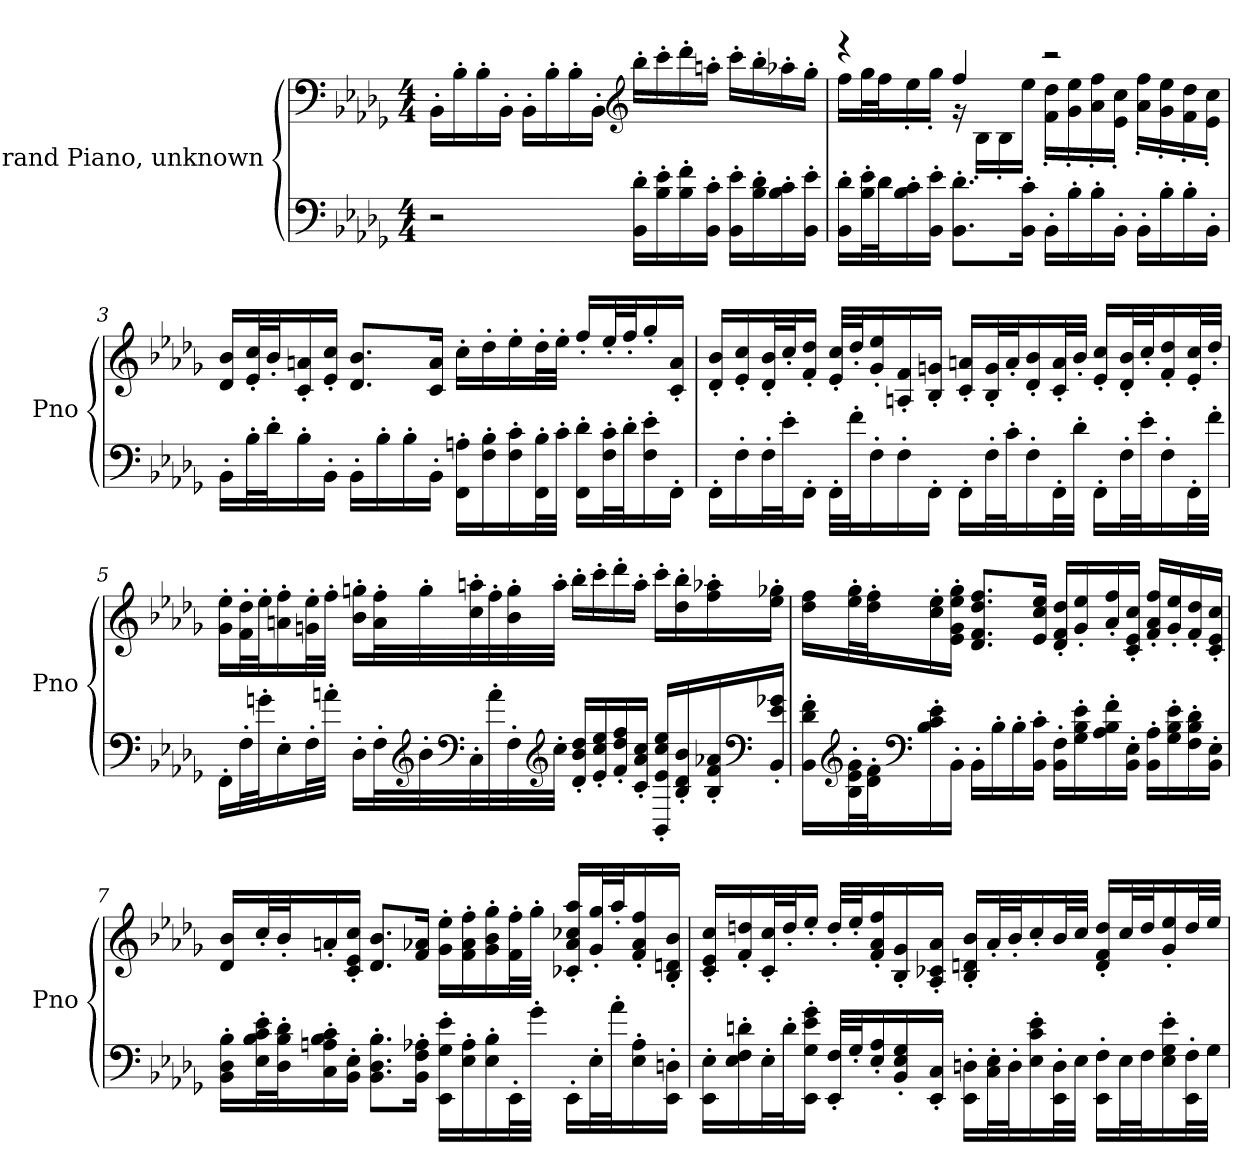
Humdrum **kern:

**kern	**kern
*part1	*part1
*staff2	*staff1
*I"Grand Piano, unknown	*
*I'Pno	*
*clefF4	*clefF4
*k[b-e-a-d-g-]	*k[b-e-a-d-g-]
*M4/4	*M4/4
*MM120	*MM120
=1	=1
2r	16BB-'\LL
.	16B-'\
.	16B-'\
.	16BB-'\JJ
.	16BB-'\LL
.	16B-'\
.	16B-'\
.	16BB-'\JJ
*	*clefG2
16BB-\' 16d-\'LL	16bb-'\LL
16B-\' 16e-\'	16ccc'\
16B-\' 16f\'	16ddd-'\
16BB-\' 16c\'JJ	16aan'\JJ
16BB-\' 16e-\'LL	16ccc'\LL
16B-\' 16d-\'	16bb-'\
16B-\' 16c\'	16aa-X'\
16BB-\' 16e-\'JJ	16gg-'\JJ
=2	=2
*	*^
16BB-\' 16d-\'LL	4r	16ff\LL
32B-\' 32e-\'L	.	32gg-\L
32d-\J	.	32ff\J
16B-\' 16c\'	.	16ee-'\
16BB-\' 16e-\'JJ	.	16gg-'\JJ
8.BB-\' 8.d-\'L	4ff/	16r
.	.	16B-'\LL
.	.	16B-'\
16BB-\' 16c\'Jk	.	16ee-\JJ
16BB-'\LL	2r	16f\' 16dd-\'LL
16B-'\	.	16g-\' 16ee-\'
16B-'\	.	16a-\' 16ff\'
16BB-'\JJ	.	16e-\' 16cc\'JJ
16BB-'\LL	.	16a-\' 16ff\'LL
16B-'\	.	16g-\' 16ee-\'
16B-'\	.	16f\' 16dd-\'
16BB-'\JJ	.	16e-\' 16cc\'JJ
*	*v	*v
!!LO:LB:g=z
=3	=3
16BB-'\LL	16d-/ 16b-/LL
32B-'\L	32e-/' 32cc/'L
32d-'\J	32b-'/J
16B-'\	16c/' 16an/'
16BB-'\JJ	16e-/' 16cc/'JJ
16BB-'\LL	8.d-/ 8.b-/L
16B-'\	.
16B-'\	.
16BB-'\JJ	16c/ 16a/Jk
16FF\' 16An\'LL	16cc'\LL
16F\' 16B-\'	16dd-'\
16F\' 16c\'	16ee-'\
32FF\' 32B-\'L	32dd-'\L
32c'\JJJ	32ee-'\JJJ
16FF\' 16d-\'LL	16ff'/LL
32F\' 32c\'L	32ee-'/L
32d-'\J	32ff'/J
16F\' 16e-\'	16gg-'/
16FF'\JJ	16c/' 16a/'JJ
!!LO:LB:g=z
=4	=4
16FF'\LL	16d-/' 16b-/'LL
16F'\	16e-/' 16cc/'
32F'\L	32d-/' 32b-/'L
32e-'\J	32cc'/J
16FF'\JJ	16f/' 16dd-/'JJ
32FF'\LLL	32e-/' 32cc/'LLL
32f'\J	32dd-'/J
16F'\	16g-/' 16ee-/'
16F'\	16An/' 16f/'
16FF'\JJ	16B-/' 16gn/'JJ
16FF'\LL	16c/' 16an/'LL
32F'\L	32B-/' 32g/'L
32c'\J	32a'/J
16F'\	16d-/' 16b-/'
32FF'\L	32c/' 32a/'L
32d-'\JJJ	32b-'/JJJ
16FF'\LL	16e-/' 16cc/'LL
32F'\L	32d-/' 32b-/'L
32e-'\J	32cc'/J
16F'\	16f/' 16dd-/'
32FF'\L	32e-/' 32cc/'L
32f'\JJJ	32dd-'/JJJ
!!LO:LB:g=z
=5	=5
16FF'\LL	16g-\' 16ee-\'LL
32F'\L	32f\' 32dd-\'L
32gn'\J	32ee-'\J
16E-'\	16an\' 16ff\'
32F'\L	32gn\' 32ee-\'L
32an'\JJJ	32ff'\JJJ
16D-'\LL	16b-\' 16ggn\'LL
32F'\L	32a\' 32ff\'L
*clefG2	*
32b-'\	32gg'\
*clefF4	*
32C'\	32cc\' 32aan\'
32a'\	32ff'\
32F'\	32b-\' 32gg\'
*clefG2	*
32cc'\JJJ	32aa'\JJJ
16d-/' 16b-/' 16dd-/'LL	16bb-'\LL
16e-/' 16cc/' 16ee-/'	16ccc'\
16f/' 16dd-/' 16ff/'	16ddd-'\
16c/' 16a/' 16cc/'JJ	16aa'\JJ
16BB-/' 16e-/' 16cc/' 16ee-/'LL	16ccc'\LL
16B-/' 16d-/' 16b-/'	16dd-\' 16bb-\'
16B-/' 16f/' 16a-X/'	16ff\' 16aa-X\'
*clefF4	*
16BB-/' 16e-/' 16g-X/'JJ	16ee-\' 16gg-X\'JJ
!!LO:LB:g=z
=6	=6
16BB-\' 16d-\' 16f\'LL	16dd-\ 16ff\LL
*clefG2	*
32B-\' 32e-\' 32g-\'L	32ee-\' 32gg-\'L
32d-\' 32f\'J	32dd-\' 32ff\'J
*clefF4	*
16B-\' 16c\' 16e-\'	16cc\' 16ee-\'
16BB-'\JJ	16e-\' 16g-\' 16ee-\' 16gg-\'JJ
16BB-'\LL	8.d-/ 8.f/ 8.dd-/ 8.ff/L
16B-'\	.
16B-'\	.
16BB-\' 16c\'JJ	16e-/ 16cc/ 16ee-/Jk
16BB-\' 16F\'LL	16d-/' 16f/' 16dd-/'LL
16G-\' 16B-\' 16e-\'	16g-/' 16ee-/'
16A-\' 16B-\' 16f\'	16a-/' 16ff/'
16BB-\' 16E-\'JJ	16c/' 16e-/' 16cc/'JJ
16BB-\' 16A-\'LL	16f/' 16a-/' 16ff/'LL
16G-\' 16B-\' 16e-\'	16g-/' 16ee-/'
16F\' 16B-\' 16d-\'	16f/' 16dd-/'
16BB-\' 16E-\'JJ	16c/' 16e-/' 16cc/'JJ
=7	=7
16BB-\' 16D-\' 16B-\'LL	16d-/ 16b-/LL
32E-\' 32B-\' 32c\' 32e-\'L	32cc'/L
32D-\' 32B-\' 32d-\'J	32b-'/J
16C\' 16An\' 16B-\' 16c\'	16an'/
16BB-\' 16E-\'JJ	16c/' 16e-/' 16cc/'JJ
8.BB-\' 8.D-\' 8.B-\'L	8.d-/ 8.b-/L
16BB-\' 16F\' 16A-X\'Jk	16f/ 16a-X/Jk
16EE-\' 16G-\' 16e-\'LL	16g-\' 16ee-\'LL
16E-\' 16A-\'	16f\' 16a-\' 16ff\'
16E-\' 16B-\'	16g-\' 16b-\' 16gg-\'
32EE-'\L	32f\' 32ff\'L
32g-'\JJJ	32gg-'\JJJ
16EE-'\LL	16c-X/' 16a-/' 16cc-X/' 16aa-/'LL
32E-'\L	32g-/' 32gg-/'L
32a-'\J	32aa-'/J
16E-\' 16A-\'	16f/' 16a-/' 16ff/'
16EE-\' 16Dn\'JJ	16B-/' 16dn/' 16b-/'JJ
!!LO:PB:g=z
=8	=8
16EE-\' 16E-\'LL	16c/' 16e-/' 16cc/'LL
16E-\' 16F\' 16dn\'	16f/' 16ddn/'
32E-'\L	32c/' 32cc/'L
32d'\J	32dd'/J
16EE-\' 16G-\' 16e-\' 16g-\'JJ	16ee-'/JJ
32EE-/' 32F/'LLL	32dd'/LLL
32G-'/J	32ee-'/J
16E-/' 16A-/'	16f/' 16a-/' 16ff/'
16BB-/' 16E-/' 16G-/'	16B-/' 16g-/'
16EE-/' 16C/'JJ	16A-/' 16c-X/' 16a-/'JJ
16EE-\' 16Dn\'LL	16B-/' 16dn/' 16b-/'LL
32C\' 32E-\'L	32a-'/L
32D'\J	32b-'/J
16E-\' 16c\' 16e-\'	16cc'/
32EE-\' 32D\'L	32b-/L
32E-\JJJ	32cc/JJJ
16EE-\' 16F\'LL	16d/' 16f/' 16dd/'LL
32E-\L	32cc/L
32F\J	32dd/J
16E-\' 16G-\' 16e-\'	16g-/' 16ee-/'
32EE-\' 32F\'L	32dd/L
32G-\JJJ	32ee-/JJJ
=	=
*-	*-
